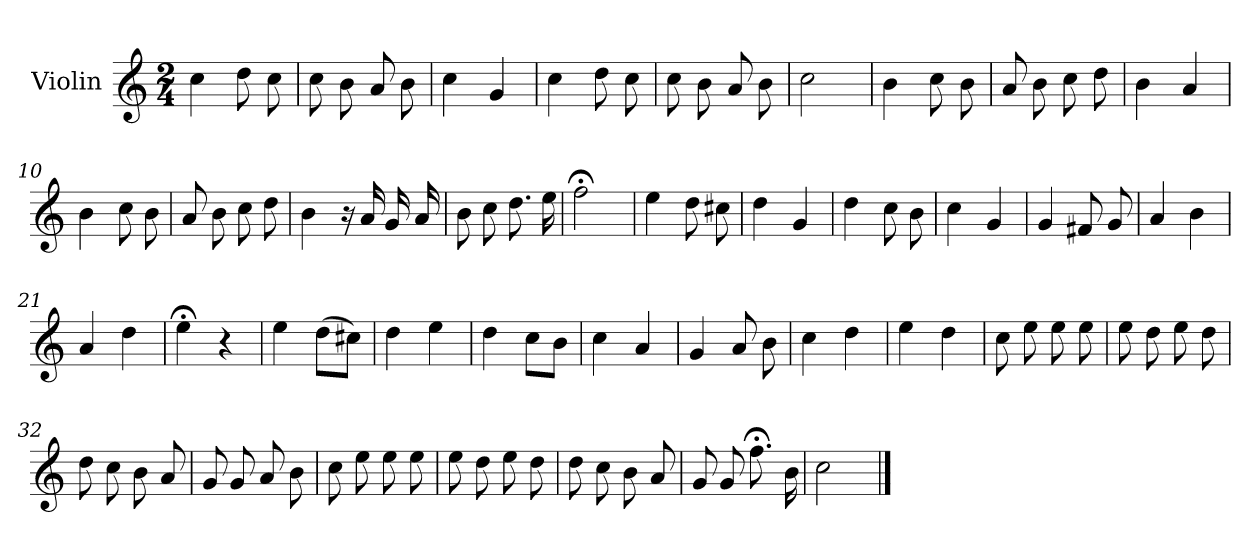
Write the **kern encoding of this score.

**kern	**dynam
*part1	*part1
*staff1	*staff1
*I"Violin	*
*I'Vln.	*
*clefG2	*
*M2/4	*
=1	=1
4cc	Allegretto
8dd	.
8cc	.
=2	=2
8cc	.
8b	.
8a	.
8b	.
=3	=3
4cc	.
4g	.
=4	=4
4cc	.
8dd	.
8cc	.
=5	=5
8cc	.
8b	.
8a	.
8b	.
=6	=6
2cc	.
=7	=7
4b	.
8cc	.
8b	.
=8	=8
8a	.
8b	.
8cc	.
8dd	.
=9	=9
4b	.
4a	.
!!LO:LB:g=z
=10	=10
4b	.
8cc	.
8b	.
=11	=11
8a	.
8b	.
8cc	.
8dd	.
=12	=12
4b	.
16r	.
16a	.
16g	.
16a	.
=13	=13
8b	.
8cc	.
8.dd	.
16ee	.
=14	=14
2ff;<	.
=15	=15
4ee	.
8dd	.
8cc#X	.
=16	=16
4dd	.
4g	.
=17	=17
4dd	.
8cc	.
8b	.
=18	=18
4cc	.
4g	.
!!LO:LB:g=z
=19	=19
4g	.
8f#X	.
8g	.
=20	=20
4a	.
4b	.
=21	=21
4a	.
4dd	.
=22	=22
4ee;<	.
4r	.
=23	=23
4ee	.
(8ddL	.
8cc#XJ)	.
=24	=24
4dd	.
4ee	.
=25	=25
4dd	.
8ccL	.
8bJ	.
=26	=26
4cc	.
4a	.
=27	=27
4g	.
8a	.
8b	.
=28	=28
4cc	.
4dd	.
=29	=29
4ee	.
4dd	.
!!LO:LB:g=z
=30	=30
8cc	.
8ee	.
8ee	.
8ee	.
=31	=31
8ee	.
8dd	.
8ee	.
8dd	.
=32	=32
8dd	.
8cc	.
8b	.
8a	.
=33	=33
8g	.
8g	.
8a	.
8b	.
=34	=34
8cc	.
8ee	.
8ee	.
8ee	.
=35	=35
8ee	.
8dd	.
8ee	.
8dd	.
=36	=36
8dd	.
8cc	.
8b	.
8a	.
=37	=37
8g	.
8g	.
(8.ff;<	.
16b	.
!!LO:LB:g=z
=38	=38
2cc	.
==	==
*-	*-
